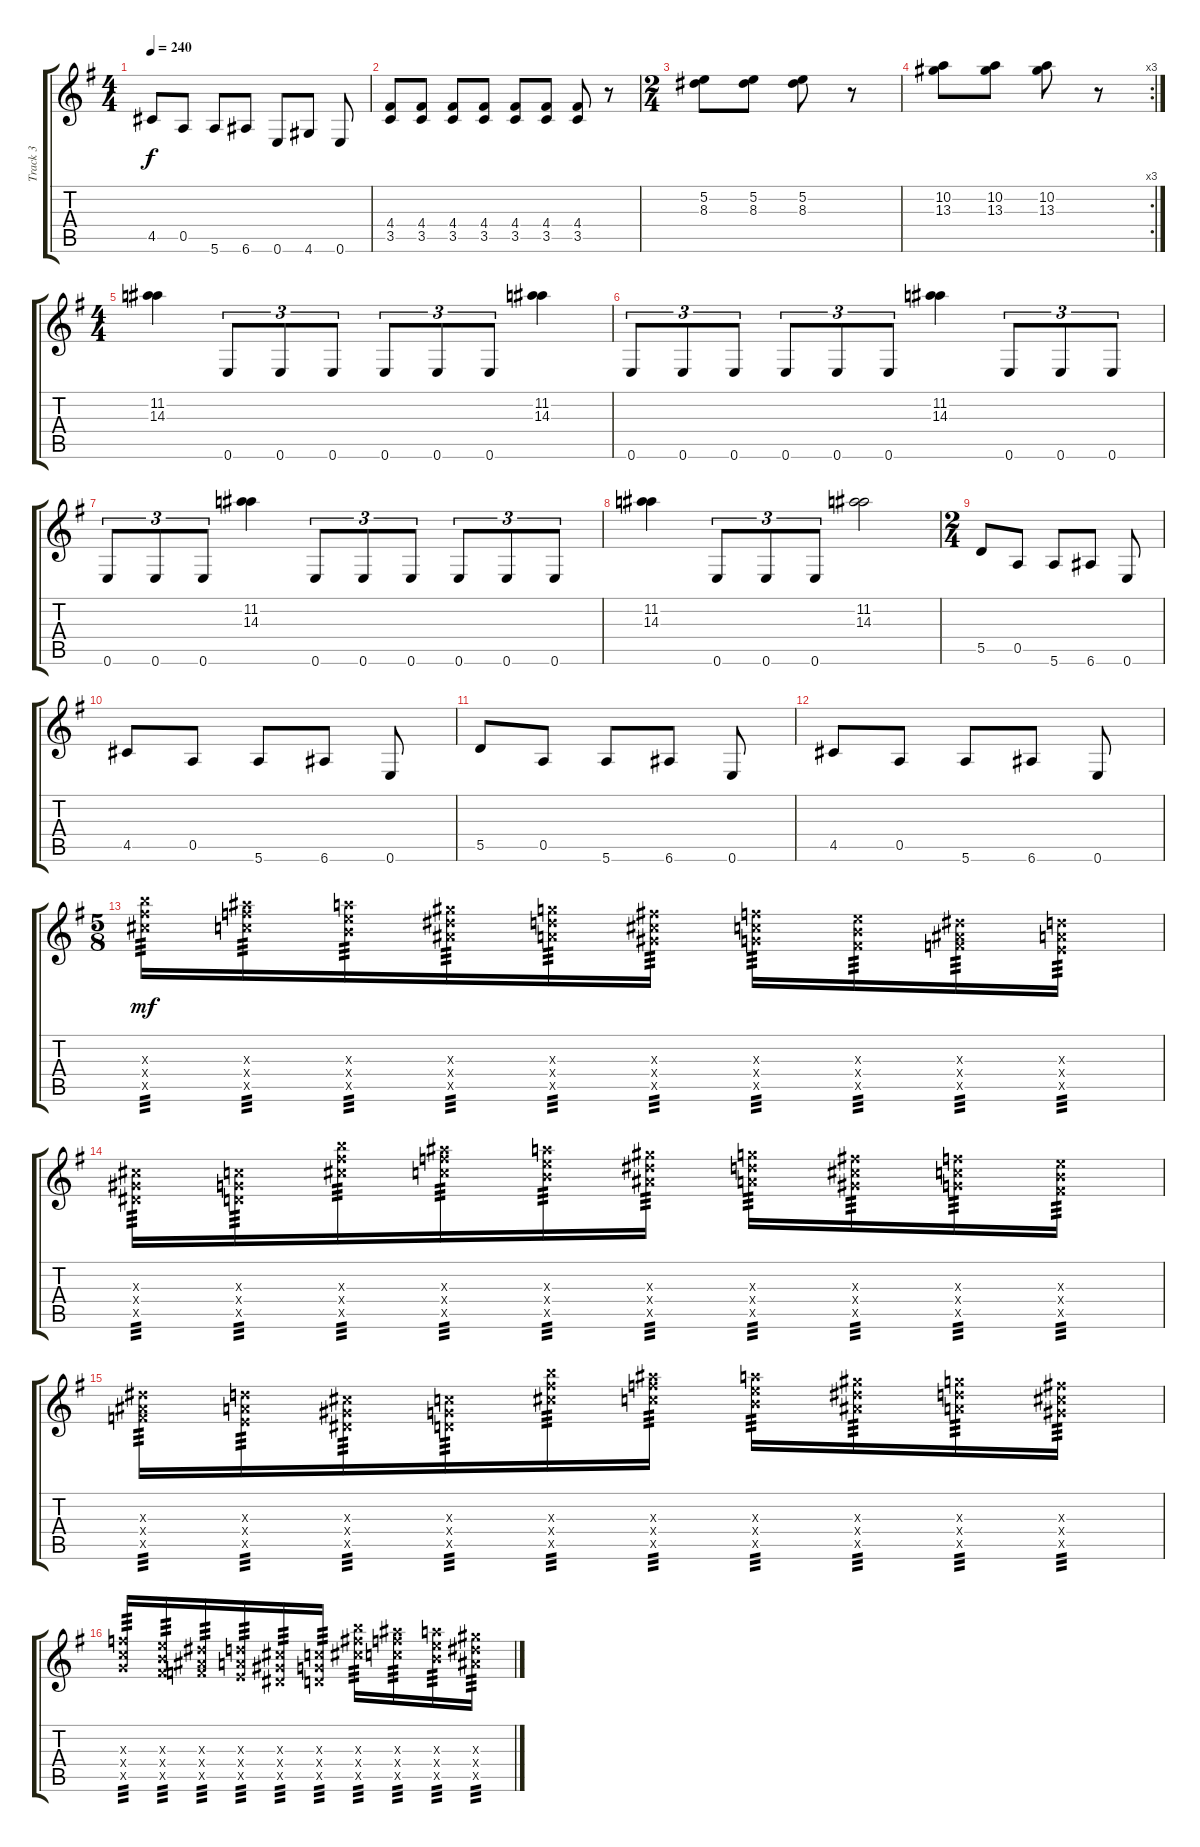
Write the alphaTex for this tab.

\track ("Track 3" "Track 3") {instrument overdrivenguitar}
\staff {score tabs}
\tuning (E4 B3 G3 D3 A2 E2) {hide}
\ts (4 4)
\tempo 240
\clef g2
\ks g
4.5.8{dy f} 0.5.8 5.6.8 6.6.8 0.6.8 4.6.8 0.6.8 |
(4.4 3.5).8 (4.4 3.5).8 (4.4 3.5).8 (4.4 3.5).8 (4.4 3.5).8 (4.4 3.5).8 (4.4 3.5).8 r.8 |
\ts (2 4)
(5.2 8.3).8 (5.2 8.3).8 (5.2 8.3).8 r.8 |
\rc 3
(10.2 13.3).8 (10.2 13.3).8 (10.2 13.3).8 r.8 |
\ts (4 4)
(11.2 14.3).4 0.6.8{tu (3 2)} 0.6.8{tu (3 2)} 0.6.8{tu (3 2)} 0.6.8{tu (3 2)} 0.6.8{tu (3 2)} 0.6.8{tu (3 2)} (11.2 14.3).4 |
0.6.8{tu (3 2)} 0.6.8{tu (3 2)} 0.6.8{tu (3 2)} 0.6.8{tu (3 2)} 0.6.8{tu (3 2)} 0.6.8{tu (3 2)} (11.2 14.3).4 0.6.8{tu (3 2)} 0.6.8{tu (3 2)} 0.6.8{tu (3 2)} |
0.6.8{tu (3 2)} 0.6.8{tu (3 2)} 0.6.8{tu (3 2)} (11.2 14.3).4 0.6.8{tu (3 2)} 0.6.8{tu (3 2)} 0.6.8{tu (3 2)} 0.6.8{tu (3 2)} 0.6.8{tu (3 2)} 0.6.8{tu (3 2)} |
(11.2 14.3).4 0.6.8{tu (3 2)} 0.6.8{tu (3 2)} 0.6.8{tu (3 2)} (11.2 14.3).2 |
\ts (2 4)
5.5.8 0.5.8 5.6.8 6.6.8 0.6.8 |
4.5.8 0.5.8 5.6.8 6.6.8 0.6.8 |
5.5.8 0.5.8 5.6.8 6.6.8 0.6.8 |
4.5.8 0.5.8 5.6.8 6.6.8 0.6.8 |
\ts (5 8)
(16.3{x} 16.4{x} 16.5{x}).16{tp 3 dy mf} (15.3{x} 15.4{x} 15.5{x}).16{tp 3} (14.3{x} 14.4{x} 14.5{x}).16{tp 3} (13.3{x} 13.4{x} 13.5{x}).16{tp 3} (12.3{x} 12.4{x} 12.5{x}).16{tp 3} (11.3{x} 11.4{x} 11.5{x}).16{tp 3} (10.3{x} 10.4{x} 10.5{x}).16{tp 3} (9.3{x} 9.4{x} 9.5{x}).16{tp 3} (8.3{x} 8.4{x} 8.5{x}).16{tp 3} (7.3{x} 7.4{x} 7.5{x}).16{tp 3} |
(6.3{x} 6.4{x} 6.5{x}).16{tp 3} (5.3{x} 5.4{x} 5.5{x}).16{tp 3} (16.3{x} 16.4{x} 16.5{x}).16{tp 3} (15.3{x} 15.4{x} 15.5{x}).16{tp 3} (14.3{x} 14.4{x} 14.5{x}).16{tp 3} (13.3{x} 13.4{x} 13.5{x}).16{tp 3} (12.3{x} 12.4{x} 12.5{x}).16{tp 3} (11.3{x} 11.4{x} 11.5{x}).16{tp 3} (10.3{x} 10.4{x} 10.5{x}).16{tp 3} (9.3{x} 9.4{x} 9.5{x}).16{tp 3} |
(8.3{x} 8.4{x} 8.5{x}).16{tp 3} (7.3{x} 7.4{x} 7.5{x}).16{tp 3} (6.3{x} 6.4{x} 6.5{x}).16{tp 3} (5.3{x} 5.4{x} 5.5{x}).16{tp 3} (16.3{x} 16.4{x} 16.5{x}).16{tp 3} (15.3{x} 15.4{x} 15.5{x}).16{tp 3} (14.3{x} 14.4{x} 14.5{x}).16{tp 3} (13.3{x} 13.4{x} 13.5{x}).16{tp 3} (12.3{x} 12.4{x} 12.5{x}).16{tp 3} (11.3{x} 11.4{x} 11.5{x}).16{tp 3} |
(10.3{x} 10.4{x} 10.5{x}).16{tp 3} (9.3{x} 9.4{x} 9.5{x}).16{tp 3} (8.3{x} 8.4{x} 8.5{x}).16{tp 3} (7.3{x} 7.4{x} 7.5{x}).16{tp 3} (6.3{x} 6.4{x} 6.5{x}).16{tp 3} (5.3{x} 5.4{x} 5.5{x}).16{tp 3} (16.3{x} 16.4{x} 16.5{x}).16{tp 3} (15.3{x} 15.4{x} 15.5{x}).16{tp 3} (14.3{x} 14.4{x} 14.5{x}).16{tp 3} (13.3{x} 13.4{x} 13.5{x}).16{tp 3}
